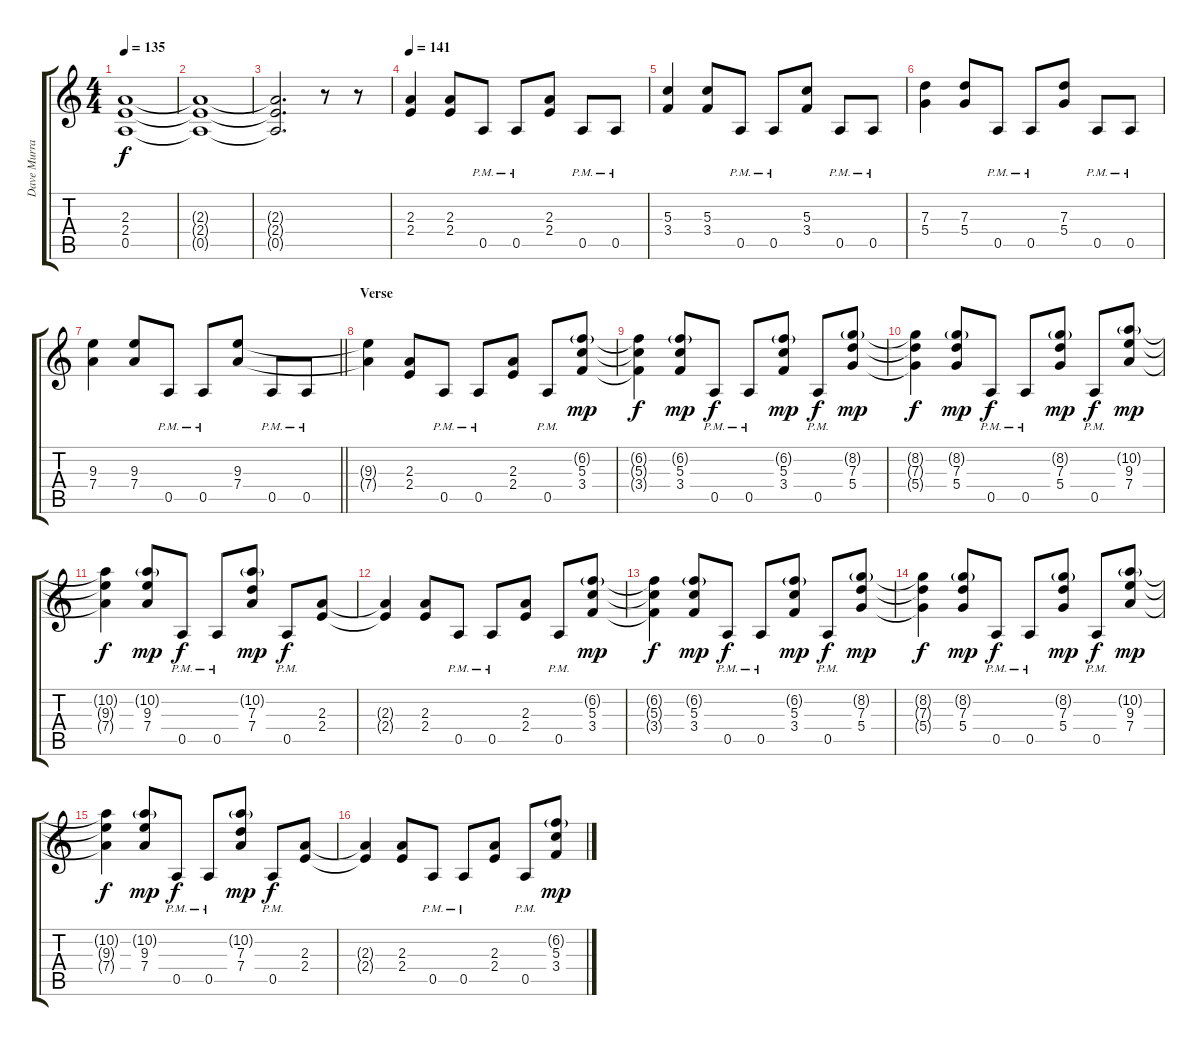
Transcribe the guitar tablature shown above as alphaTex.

\track ("Dave Murray" "Dave Murra") {instrument overdrivenguitar}
\staff {score tabs}
\tuning (E4 B3 G3 D3 A2 E2) {hide}
\ts (4 4)
\tempo 135
\clef g2
\ks c
(2.3{t} 2.4{t} 0.5{t}).1{dy f} |
(2.3{t} 2.4{t} 0.5{t}).1 |
(2.3{t} 2.4{t} 0.5{t}).2{d} r.8 r.8{volume 14} |
\tempo 141
(2.3 2.4).4 (2.3 2.4).8 0.5{pm}.8 0.5{pm}.8 (2.3 2.4).8 0.5{pm}.8 0.5{pm}.8 |
(5.3 3.4).4 (5.3 3.4).8 0.5{pm}.8 0.5{pm}.8 (5.3 3.4).8 0.5{pm}.8 0.5{pm}.8 |
(7.3 5.4).4 (7.3 5.4).8 0.5{pm}.8 0.5{pm}.8 (7.3 5.4).8 0.5{pm}.8 0.5{pm}.8 |
\barLineRight lightlight
(9.3 7.4).4 (9.3 7.4).8 0.5{pm}.8 0.5{pm}.8 (9.3 7.4).8 0.5{pm}.8 0.5{pm}.8 |
\section ("" "Verse")
(9.3{t} 7.4{t}).4 (2.3 2.4).8 0.5{pm}.8 0.5{pm}.8 (2.3 2.4).8 0.5{pm}.8 (6.2{g} 5.3 3.4).8{dy mp} |
(6.2{t} 5.3{t} 3.4{t}).4{dy f} (6.2{g} 5.3 3.4).8{dy mp} 0.5{pm}.8{dy f} 0.5{pm}.8 (6.2{g} 5.3 3.4).8{dy mp} 0.5{pm}.8{dy f} (8.2{g} 7.3 5.4).8{dy mp} |
(8.2{t} 7.3{t} 5.4{t}).4{dy f} (8.2{g} 7.3 5.4).8{dy mp} 0.5{pm}.8{dy f} 0.5{pm}.8 (8.2{g} 7.3 5.4).8{dy mp} 0.5{pm}.8{dy f} (10.2{g} 9.3 7.4).8{dy mp} |
(10.2{t} 9.3{t} 7.4{t}).4{dy f} (10.2{g} 9.3 7.4).8{dy mp} 0.5{pm}.8{dy f} 0.5{pm}.8 (10.2{g} 7.3 7.4).8{dy mp} 0.5{pm}.8{dy f} (2.3 2.4).8 |
(2.3{t} 2.4{t}).4 (2.3 2.4).8 0.5{pm}.8 0.5{pm}.8 (2.3 2.4).8 0.5{pm}.8 (6.2{g} 5.3 3.4).8{dy mp} |
(6.2{t} 5.3{t} 3.4{t}).4{dy f} (6.2{g} 5.3 3.4).8{dy mp} 0.5{pm}.8{dy f} 0.5{pm}.8 (6.2{g} 5.3 3.4).8{dy mp} 0.5{pm}.8{dy f} (8.2{g} 7.3 5.4).8{dy mp} |
(8.2{t} 7.3{t} 5.4{t}).4{dy f} (8.2{g} 7.3 5.4).8{dy mp} 0.5{pm}.8{dy f} 0.5{pm}.8 (8.2{g} 7.3 5.4).8{dy mp} 0.5{pm}.8{dy f} (10.2{g} 9.3 7.4).8{dy mp} |
(10.2{t} 9.3{t} 7.4{t}).4{dy f} (10.2{g} 9.3 7.4).8{dy mp} 0.5{pm}.8{dy f} 0.5{pm}.8 (10.2{g} 7.3 7.4).8{dy mp} 0.5{pm}.8{dy f} (2.3 2.4).8 |
(2.3{t} 2.4{t}).4 (2.3 2.4).8 0.5{pm}.8 0.5{pm}.8 (2.3 2.4).8 0.5{pm}.8 (6.2{g} 5.3 3.4).8{dy mp}
